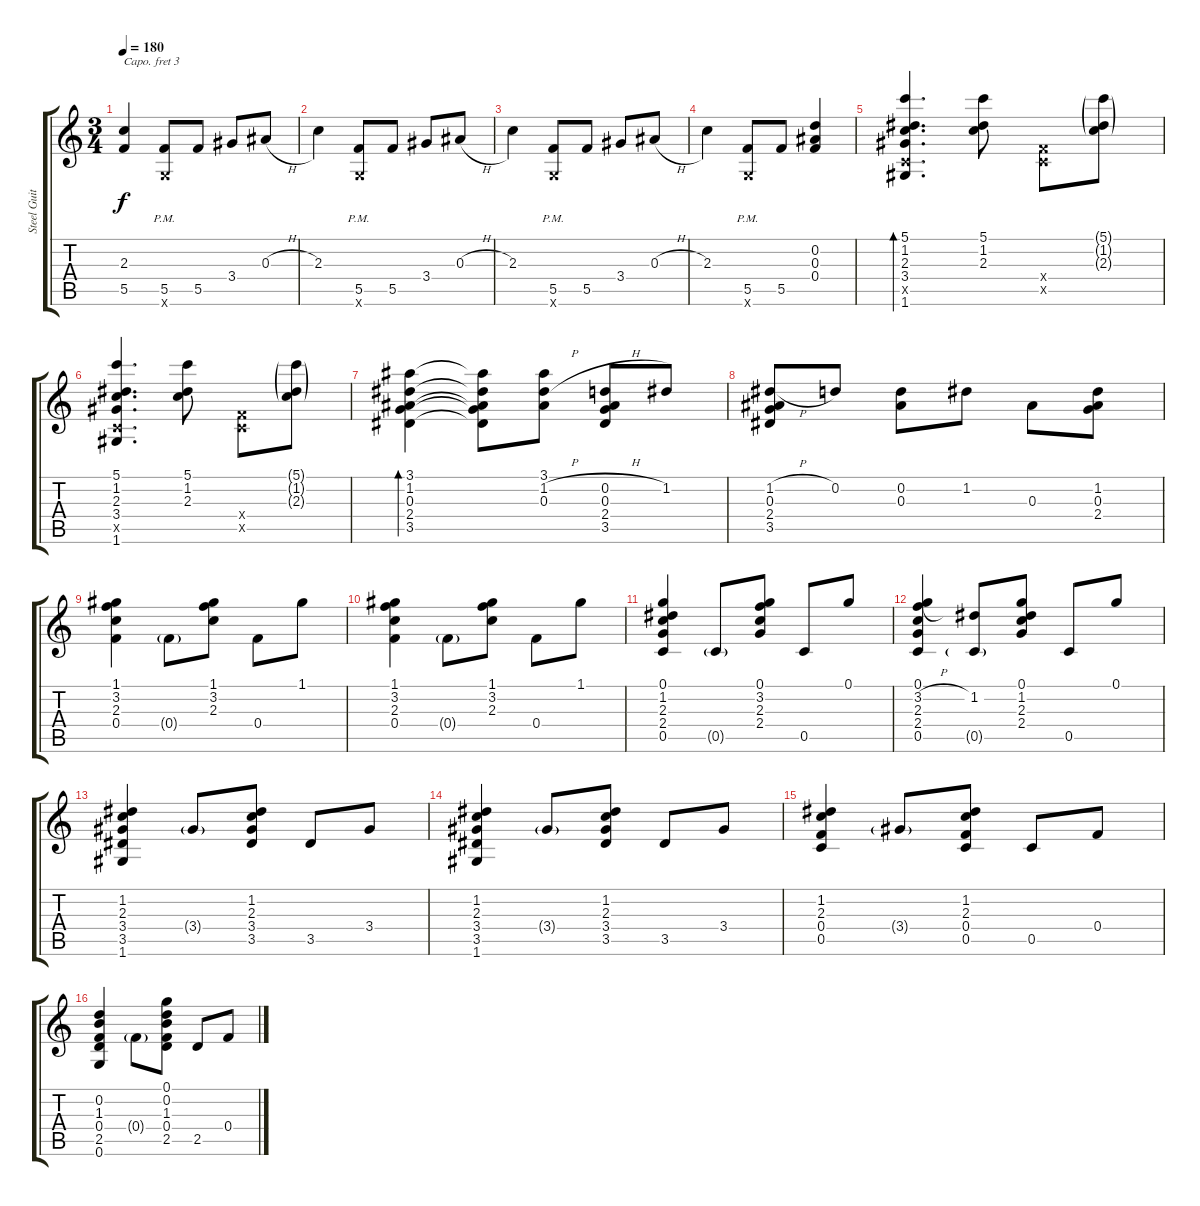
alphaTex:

\track ("Steel Guitar" "Steel Guit") {instrument acousticguitarsteel}
\staff {score tabs}
\capo 3
\tuning (E4 B3 G3 D3 A2 E2) {hide}
\ts (3 4)
\tempo 180
\clef g2
\ks c
(2.3 5.5).4{dy f} (5.5{pm} 0.6{x}).8 5.5.8 3.4.8 0.3{h}.8 |
2.3.4 (5.5{pm} 0.6{x}).8 5.5.8 3.4.8 0.3{h}.8 |
2.3.4 (5.5{pm} 0.6{x}).8 5.5.8 3.4.8 0.3{h}.8 |
2.3.4 (5.5{pm} 0.6{x}).8 5.5.8 (0.2 0.3 0.4).4 |
(5.1 1.2 2.3 3.4 0.5{x} 1.6).4{d bd 120} (5.1 1.2 2.3).8 (0.4{x} 0.5{x}).8 (5.1{g} 1.2{g} 2.3{g}).8 |
(5.1 1.2 2.3 3.4 0.5{x} 1.6).4{d} (5.1 1.2 2.3).8 (0.4{x} 0.5{x}).8 (5.1{g} 1.2{g} 2.3{g}).8 |
(3.1 1.2 0.3 2.4 3.5).4{bd 120} (3.1{t} 1.2{t} 0.3{t} 2.4{t} 3.5{t}).8 (3.1 1.2{h} 0.3).8 (0.2{h} 0.3 2.4 3.5).8 1.2.8 |
(1.2{h} 0.3 2.4 3.5).8 0.2.8 (0.2 0.3).8 1.2.8 0.3.8 (1.2 0.3 2.4).8 |
(1.1 3.2 2.3 0.4).4 0.4{g}.8 (1.1 3.2 2.3).8 0.4.8 1.1.8 |
(1.1 3.2 2.3 0.4).4 0.4{g}.8 (1.1 3.2 2.3).8 0.4.8 1.1.8 |
(0.1 1.2 2.3 2.4 0.5).4 0.5{g}.8 (0.1 3.2 2.3 2.4).8 0.5.8 0.1.8 |
(0.1 3.2{h} 2.3 2.4 0.5).4 (1.2 0.5{g}).8 (0.1 1.2 2.3 2.4).8 0.5.8 0.1.8 |
(1.2 2.3 3.4 3.5 1.6).4 3.4{g}.8 (1.2 2.3 3.4 3.5).8 3.5.8 3.4.8 |
(1.2 2.3 3.4 3.5 1.6).4 3.4{g}.8 (1.2 2.3 3.4 3.5).8 3.5.8 3.4.8 |
(1.2 2.3 0.4 0.5).4 3.4{g}.8 (1.2 2.3 0.4 0.5).8 0.5.8 0.4.8 |
(0.2 1.3 0.4 2.5 0.6).4 0.4{g}.8 (0.1 0.2 1.3 0.4 2.5).8 2.5.8 0.4.8
